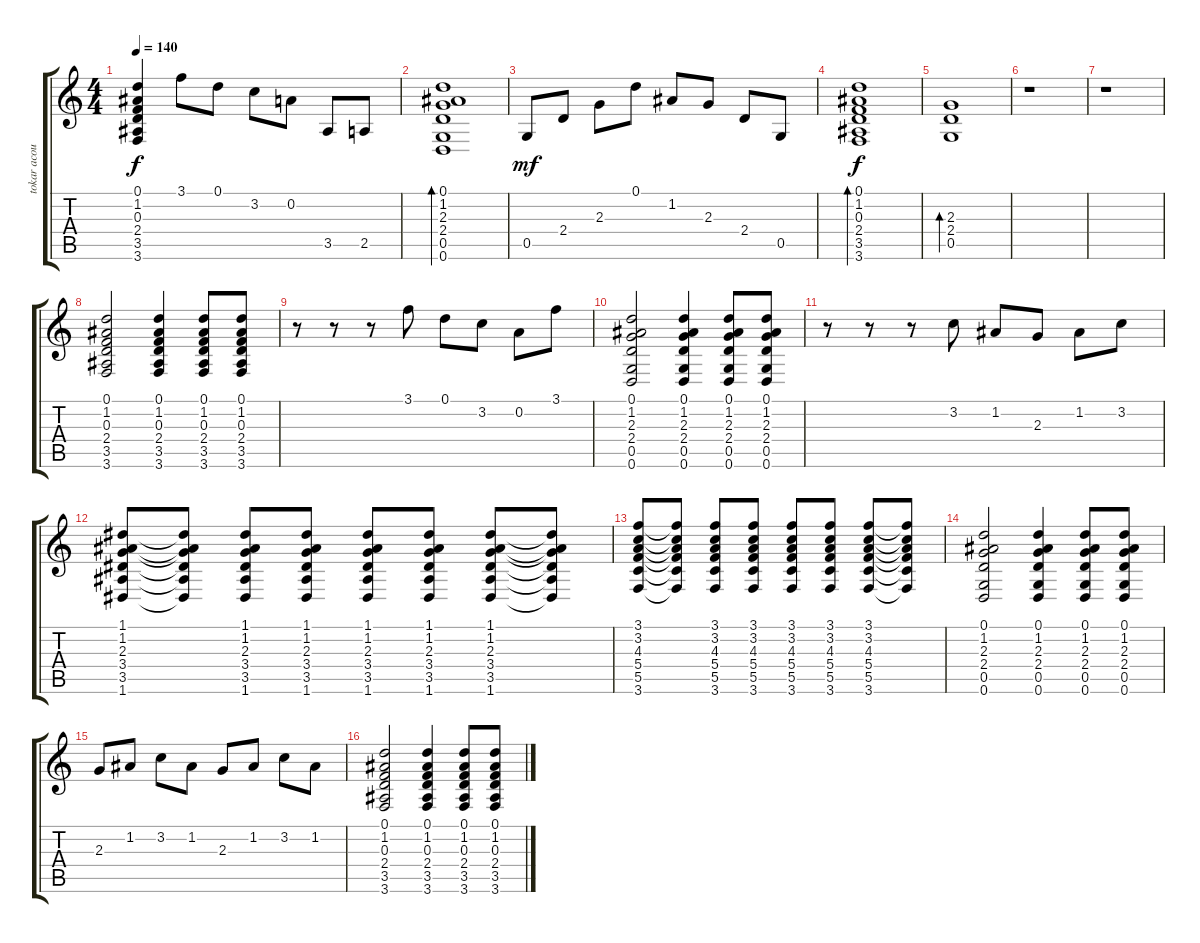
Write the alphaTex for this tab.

\track ("tokar acoustic" "tokar acou") {instrument acousticguitarsteel}
\staff {score tabs}
\tuning (D4 A3 F3 C3 G2 D2) {hide}
\ts (4 4)
\tempo 140
\clef g2
\ks c
(0.1{t} 1.2{t} 0.3{t} 2.4{t} 3.5{t} 3.6{t}).4{dy f} 3.1.8 0.1.8 3.2.8 0.2.8 3.5.8 2.5.8 |
(0.1 1.2 2.3 2.4 0.5 0.6).1{bd 120} |
0.5.8{dy mf} 2.4.8 2.3.8 0.1.8 1.2.8 2.3.8 2.4.8 0.5.8 |
(0.1 1.2 0.3 2.4 3.5 3.6).1{bd 120 dy f} |
(2.3 2.4 0.5).1{bd 120} |
r.1 |
r.1 |
(0.1 1.2 0.3 2.4 3.5 3.6).2 (0.1 1.2 0.3 2.4 3.5 3.6).4 (0.1 1.2 0.3 2.4 3.5 3.6).8 (0.1 1.2 0.3 2.4 3.5 3.6).8 |
r.8 r.8 r.8 3.1.8 0.1.8 3.2.8 0.2.8 3.1.8 |
(0.1 1.2 2.3 2.4 0.5 0.6).2 (0.1 1.2 2.3 2.4 0.5 0.6).4 (0.1 1.2 2.3 2.4 0.5 0.6).8 (0.1 1.2 2.3 2.4 0.5 0.6).8 |
r.8 r.8 r.8 3.2.8 1.2.8 2.3.8 1.2.8 3.2.8 |
(1.1 1.2 2.3 3.4 3.5 1.6).8 (1.1{t} 1.2{t} 2.3{t} 3.4{t} 3.5{t} 1.6{t}).8 (1.1 1.2 2.3 3.4 3.5 1.6).8 (1.1 1.2 2.3 3.4 3.5 1.6).8 (1.1 1.2 2.3 3.4 3.5 1.6).8 (1.1 1.2 2.3 3.4 3.5 1.6).8 (1.1 1.2 2.3 3.4 3.5 1.6).8 (1.1{t} 1.2{t} 2.3{t} 3.4{t} 3.5{t} 1.6{t}).8 |
(3.1 3.2 4.3 5.4 5.5 3.6).8 (3.1{t} 3.2{t} 4.3{t} 5.4{t} 5.5{t} 3.6{t}).8 (3.1 3.2 4.3 5.4 5.5 3.6).8 (3.1 3.2 4.3 5.4 5.5 3.6).8 (3.1 3.2 4.3 5.4 5.5 3.6).8 (3.1 3.2 4.3 5.4 5.5 3.6).8 (3.1 3.2 4.3 5.4 5.5 3.6).8 (3.1{t} 3.2{t} 4.3{t} 5.4{t} 5.5{t} 3.6{t}).8 |
(0.1 1.2 2.3 2.4 0.5 0.6).2 (0.1 1.2 2.3 2.4 0.5 0.6).4 (0.1 1.2 2.3 2.4 0.5 0.6).8 (0.1 1.2 2.3 2.4 0.5 0.6).8 |
2.3.8 1.2.8 3.2.8 1.2.8 2.3.8 1.2.8 3.2.8 1.2.8 |
(0.1 1.2 0.3 2.4 3.5 3.6).2 (0.1 1.2 0.3 2.4 3.5 3.6).4 (0.1 1.2 0.3 2.4 3.5 3.6).8 (0.1 1.2 0.3 2.4 3.5 3.6).8
